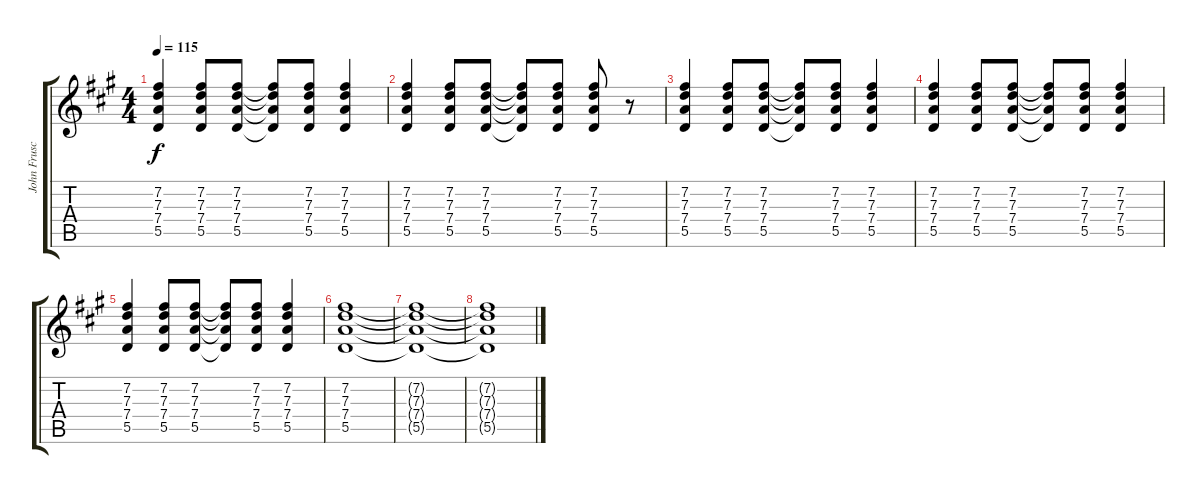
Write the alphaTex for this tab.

\track ("John Frusciante" "John Frusc") {instrument electricguitarclean}
\staff {score tabs}
\tuning (E4 B3 G3 D3 A2 E2) {hide}
\ts (4 4)
\tempo 115
\clef g2
\ks a
(7.2 7.3 7.4 5.5).4{dy f} (7.2 7.3 7.4 5.5).8 (7.2 7.3 7.4 5.5).8 (7.2{t} 7.3{t} 7.4{t} 5.5{t}).8 (7.2 7.3 7.4 5.5).8 (7.2 7.3 7.4 5.5).4 |
(7.2 7.3 7.4 5.5).4 (7.2 7.3 7.4 5.5).8 (7.2 7.3 7.4 5.5).8 (7.2{t} 7.3{t} 7.4{t} 5.5{t}).8 (7.2 7.3 7.4 5.5).8 (7.2 7.3 7.4 5.5).8 r.8 |
(7.2 7.3 7.4 5.5).4 (7.2 7.3 7.4 5.5).8 (7.2 7.3 7.4 5.5).8 (7.2{t} 7.3{t} 7.4{t} 5.5{t}).8 (7.2 7.3 7.4 5.5).8 (7.2 7.3 7.4 5.5).4 |
(7.2 7.3 7.4 5.5).4 (7.2 7.3 7.4 5.5).8 (7.2 7.3 7.4 5.5).8 (7.2{t} 7.3{t} 7.4{t} 5.5{t}).8 (7.2 7.3 7.4 5.5).8 (7.2 7.3 7.4 5.5).4 |
(7.2 7.3 7.4 5.5).4 (7.2 7.3 7.4 5.5).8 (7.2 7.3 7.4 5.5).8 (7.2{t} 7.3{t} 7.4{t} 5.5{t}).8 (7.2 7.3 7.4 5.5).8 (7.2 7.3 7.4 5.5).4 |
(7.2 7.3 7.4 5.5).1 |
(7.2{t} 7.3{t} 7.4{t} 5.5{t}).1 |
(7.2{t} 7.3{t} 7.4{t} 5.5{t}).1
